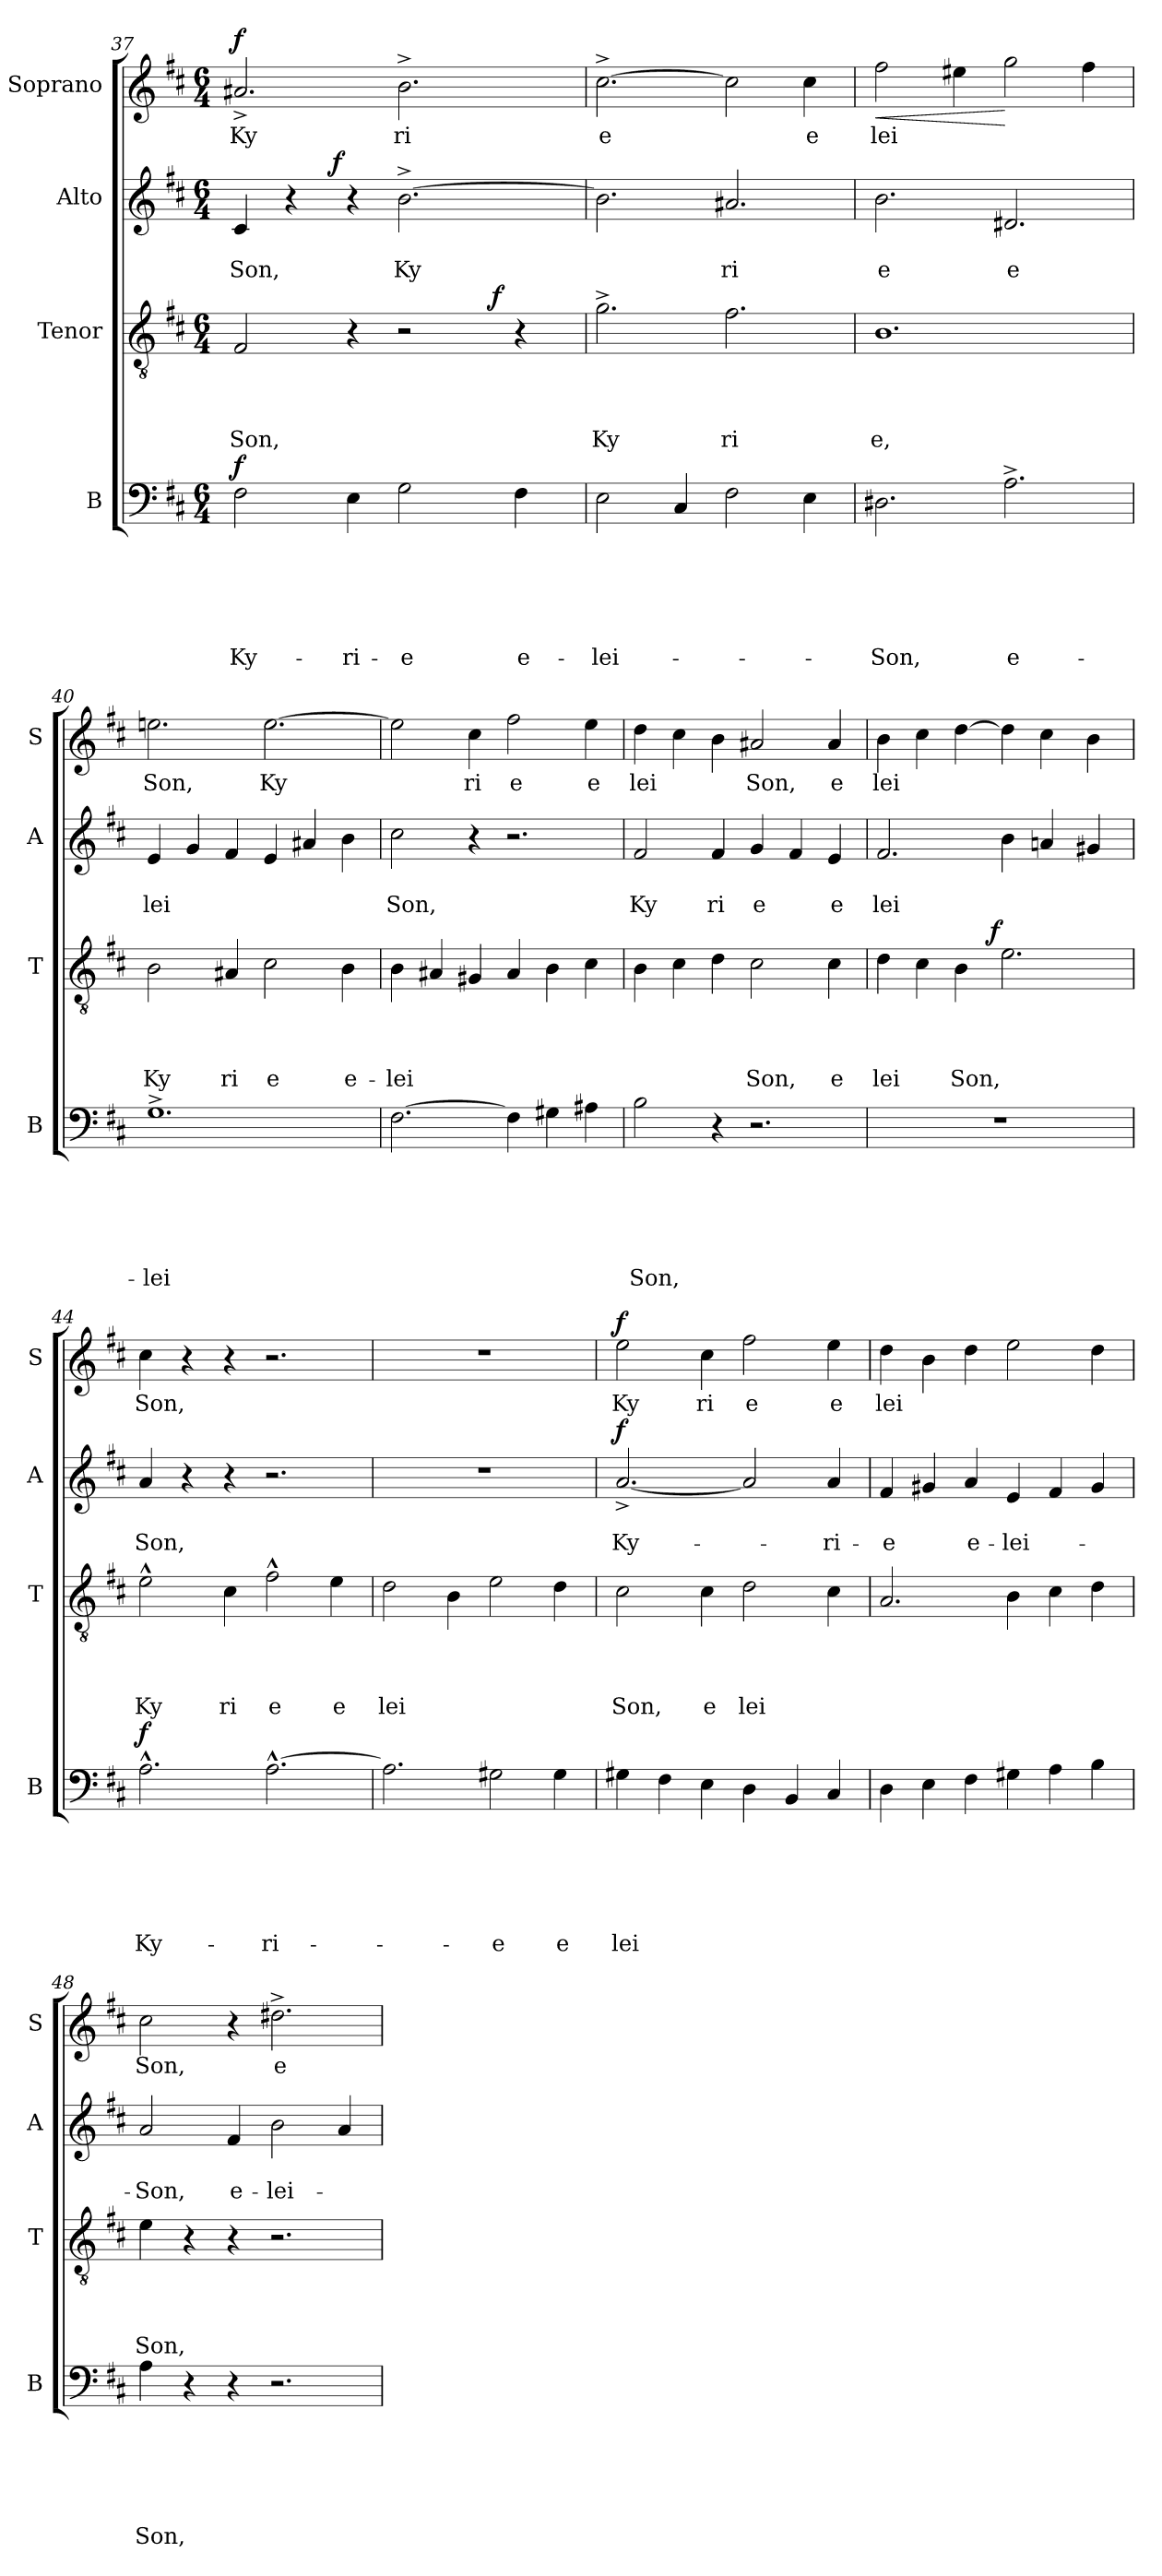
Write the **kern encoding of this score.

**kern	**text	**text	**text	**text	**text	**text	**dynam	**kern	**text	**text	**text	**text	**dynam	**kern	**text	**text	**dynam	**kern	**text	**dynam
*part4	*part4	*part4	*part4	*part4	*part4	*part4	*part4	*part3	*part3	*part3	*part3	*part3	*part3	*part2	*part2	*part2	*part2	*part1	*part1	*part1
*staff4	*staff4	*staff4	*staff4	*staff4	*staff4	*staff4	*staff4	*staff3	*staff3	*staff3	*staff3	*staff3	*staff3	*staff2	*staff2	*staff2	*staff2	*staff1	*staff1	*staff1
*I"B	*	*	*	*	*	*	*	*I"Tenor	*	*	*	*	*	*I"Alto	*	*	*	*I"Soprano	*	*
*I'B	*	*	*	*	*	*	*	*I'T	*	*	*	*	*	*I'A	*	*	*	*I'S	*	*
*clefF4	*	*	*	*	*	*	*	*clefGv2	*	*	*	*	*	*clefG2	*	*	*	*clefG2	*	*
*k[f#c#]	*	*	*	*	*	*	*	*k[f#c#]	*	*	*	*	*	*k[f#c#]	*	*	*	*k[f#c#]	*	*
*D:	*	*	*	*	*	*	*	*D:	*	*	*	*	*	*D:	*	*	*	*D:	*	*
*M6/4	*	*	*	*	*	*	*	*M6/4	*	*	*	*	*	*M6/4	*	*	*	*M6/4	*	*
=37	=37	=37	=37	=37	=37	=37	=37	=37	=37	=37	=37	=37	=37	=37	=37	=37	=37	=37	=37	=37
!	!	!	!	!	!	!LO:LY:b	!LO:DY:a	!	!	!	!	!LO:LY:b	!	!	!	!LO:LY:b	!	!	!LO:LY:b	!LO:DY:a
*	*	*	*	*	*	*	*	*^	*	*	*	*	*	*^	*	*	*	*	*	*
2F#\	.	.	.	.	.	Ky-	f	2F#/	1ryy	.	.	.	Son,	.	4c#/	4...ryy	.	Son,	.	2.a#X^</	Ky	f
.	.	.	.	.	.	.	.	.	.	.	.	.	.	.	4r	.	.	.	.	.	.	.
!	!	!	!	!	!	!	!	!	!	!	!	!	!	!	!	!	!	!	!LO:DY:a	!	!	!
.	.	.	.	.	.	.	.	.	.	.	.	.	.	.	.	1ryy	.	.	f	.	.	.
!	!	!	!	!	!	!LO:LY:b	!	!	!	!	!	!	!	!	!	!	!	!	!	!	!	!
4E\	.	.	.	.	.	-ri-	.	4r	.	.	.	.	.	.	4r	.	.	.	.	.	.	.
!	!	!	!	!	!	!LO:LY:b	!	!	!	!	!	!	!	!	!	!	!	!LO:LY:b	!	!	!LO:LY:b	!
2G\	.	.	.	.	.	-e	.	2r	.	.	.	.	.	.	[>2.b^>\	.	.	Ky	.	2.b^>\	ri	.
.	.	.	.	.	.	.	.	.	8.ryy	.	.	.	.	.	.	.	.	.	.	.	.	.
!	!	!	!	!	!	!	!	!	!	!	!	!	!	!LO:DY:a	!	!	!	!	!	!	!	!
.	.	.	.	.	.	.	.	.	4ryy	.	.	.	.	f	.	.	.	.	.	.	.	.
!	!	!	!	!	!	!LO:LY:b	!	!	!	!	!	!	!	!	!	!	!	!	!	!	!	!
4F#\	.	.	.	.	.	e-	.	4r	.	.	.	.	.	.	.	.	.	.	.	.	.	.
.	.	.	.	.	.	.	.	.	16ryy	.	.	.	.	.	.	.	.	.	.	.	.	.
.	.	.	.	.	.	.	.	.	.	.	.	.	.	.	.	32ryy	.	.	.	.	.	.
=38	=38	=38	=38	=38	=38	=38	=38	=38	=38	=38	=38	=38	=38	=38	=38	=38	=38	=38	=38	=38	=38	=38
!	!	!	!	!	!	!LO:LY:b	!	!	!	!	!	!	!LO:LY:b	!	!	!	!	!	!	!	!LO:LY:b:rj	!
*	*	*	*	*	*	*	*	*v	*v	*	*	*	*	*	*	*	*	*	*	*	*	*
*	*	*	*	*	*	*	*	*	*	*	*	*	*	*v	*v	*	*	*	*	*	*
2E\	.	.	.	.	.	-lei-	.	2.g^>\	.	.	.	Ky	.	2.b\]	.	.	.	[>2.cc#^>\	e	.
4C#/	.	.	.	.	.	.	.	.	.	.	.	.	.	.	.	.	.	.	.	.
!	!	!	!	!	!	!	!	!	!	!	!	!LO:LY:b	!	!	!	!LO:LY:b	!	!	!	!
2F#\	.	.	.	.	.	.	.	2.f#\	.	.	.	ri	.	2.a#X/	.	ri	.	2cc#\]	.	.
!	!	!	!	!	!	!	!	!	!	!	!	!	!	!	!	!	!	!	!LO:LY:b	!
4E\	.	.	.	.	.	.	.	.	.	.	.	.	.	.	.	.	.	4cc#\	e	.
!!LO:PB:g=z
=39	=39	=39	=39	=39	=39	=39	=39	=39	=39	=39	=39	=39	=39	=39	=39	=39	=39	=39	=39	=39
!	!	!	!	!	!	!LO:LY:b	!	!	!	!	!	!LO:LY:b	!	!	!	!LO:LY:b	!	!	!LO:LY:b	!LO:HP:b
2.D#X\	.	.	.	.	.	-Son,	.	1.B	.	.	.	e,	.	2.b\	.	e	.	2ff#\	lei	<
.	.	.	.	.	.	.	.	.	.	.	.	.	.	.	.	.	.	4ee#X\	.	.
!	!	!	!	!	!	!LO:LY:b	!	!	!	!	!	!	!	!	!	!LO:LY:b	!	!	!	!
2.A^>\	.	.	.	.	.	e-	.	.	.	.	.	.	.	2.d#X/	.	e	.	2gg\	.	[
.	.	.	.	.	.	.	.	.	.	.	.	.	.	.	.	.	.	4ff#\	.	.
=40	=40	=40	=40	=40	=40	=40	=40	=40	=40	=40	=40	=40	=40	=40	=40	=40	=40	=40	=40	=40
!	!	!	!	!	!	!LO:LY:b	!	!	!	!	!	!LO:LY:b	!	!	!	!LO:LY:b	!	!	!LO:LY:b	!
1.G^>	.	.	.	.	.	-lei	.	2B\	.	.	.	Ky	.	4e/	.	lei	.	2.een\	Son,	.
.	.	.	.	.	.	.	.	.	.	.	.	.	.	4g/	.	.	.	.	.	.
!	!	!	!	!	!	!	!	!	!	!	!	!LO:LY:b	!	!	!	!	!	!	!	!
.	.	.	.	.	.	.	.	4A#X/	.	.	.	ri	.	4f#/	.	.	.	.	.	.
!	!	!	!	!	!	!	!	!	!	!	!	!LO:LY:b	!	!	!	!	!	!	!LO:LY:b	!
.	.	.	.	.	.	.	.	2c#\	.	.	.	e	.	4e/	.	.	.	[>2.ee\	Ky	.
.	.	.	.	.	.	.	.	.	.	.	.	.	.	4a#X/	.	.	.	.	.	.
!	!	!	!	!	!	!	!	!	!	!	!	!LO:LY:b	!	!	!	!	!	!	!	!
.	.	.	.	.	.	.	.	4B\	.	.	.	e-	.	4b\	.	.	.	.	.	.
=41	=41	=41	=41	=41	=41	=41	=41	=41	=41	=41	=41	=41	=41	=41	=41	=41	=41	=41	=41	=41
!	!	!	!	!	!	!	!	!	!	!	!	!LO:LY:b	!	!	!	!LO:LY:b	!	!	!	!
[>2.F#\	.	.	.	.	.	.	.	4B\	.	.	.	-lei	.	2cc#\	.	Son,	.	2ee\]	.	.
.	.	.	.	.	.	.	.	4A#X/	.	.	.	.	.	.	.	.	.	.	.	.
!	!	!	!	!	!	!	!	!	!	!	!	!	!	!	!	!	!	!	!LO:LY:b	!
.	.	.	.	.	.	.	.	4G#X/	.	.	.	.	.	4r	.	.	.	4cc#\	ri	.
!	!	!	!	!	!	!	!	!	!	!	!	!	!	!	!	!	!	!	!LO:LY:b	!
4F#\]	.	.	.	.	.	.	.	4A#/	.	.	.	.	.	2.r	.	.	.	2ff#\	e	.
4G#X\	.	.	.	.	.	.	.	4B\	.	.	.	.	.	.	.	.	.	.	.	.
!	!	!	!	!	!	!	!	!	!	!	!	!	!	!	!	!	!	!	!LO:LY:b	!
4A#X\	.	.	.	.	.	.	.	4c#\	.	.	.	.	.	.	.	.	.	4ee\	e	.
=42	=42	=42	=42	=42	=42	=42	=42	=42	=42	=42	=42	=42	=42	=42	=42	=42	=42	=42	=42	=42
!	!	!	!	!	!	!LO:LY:b	!	!	!	!	!	!	!	!	!	!LO:LY:b	!	!	!LO:LY:b	!
2B\	.	.	.	.	.	Son,	.	4B\	.	.	.	.	.	2f#/	.	Ky	.	4dd\	lei	.
.	.	.	.	.	.	.	.	4c#\	.	.	.	.	.	.	.	.	.	4cc#\	.	.
!	!	!	!	!	!	!	!	!	!	!	!	!	!	!	!	!LO:LY:b	!	!	!	!
4r	.	.	.	.	.	.	.	4d\	.	.	.	.	.	4f#/	.	ri	.	4b\	.	.
!	!	!	!	!	!	!	!	!	!	!	!	!LO:LY:b	!	!	!	!LO:LY:b:rj	!	!	!LO:LY:b	!
2.r	.	.	.	.	.	.	.	2c#\	.	.	.	Son,	.	4g/	.	e	.	2a#X/	Son,	.
.	.	.	.	.	.	.	.	.	.	.	.	.	.	4f#/	.	.	.	.	.	.
!	!	!	!	!	!	!	!	!	!	!	!	!LO:LY:b	!	!	!	!LO:LY:b	!	!	!LO:LY:b	!
.	.	.	.	.	.	.	.	4c#\	.	.	.	e	.	4e/	.	e	.	4a#/	e	.
=43	=43	=43	=43	=43	=43	=43	=43	=43	=43	=43	=43	=43	=43	=43	=43	=43	=43	=43	=43	=43
!LO:N:vis=1	!	!	!	!	!	!	!	!	!	!	!	!LO:LY:b	!	!	!	!LO:LY:b	!	!	!LO:LY:b	!
*	*	*	*	*	*	*	*	*^	*	*	*	*	*	*	*	*	*	*	*	*
1.r	.	.	.	.	.	.	.	4d\	2ryy	.	.	.	lei	.	2.f#/	.	lei	.	4b\	lei	.
.	.	.	.	.	.	.	.	4c#\	.	.	.	.	.	.	.	.	.	.	4cc#\	.	.
!	!	!	!	!	!	!	!	!	!	!	!	!	!LO:LY:b	!	!	!	!	!	!	!	!
.	.	.	.	.	.	.	.	4B\	8..ryy	.	.	.	Son,	.	.	.	.	.	[>4dd\	.	.
!	!	!	!	!	!	!	!	!	!	!	!	!	!	!LO:DY:a	!	!	!	!	!	!	!
.	.	.	.	.	.	.	.	.	2ryy	.	.	.	.	f	.	.	.	.	.	.	.
.	.	.	.	.	.	.	.	2.e\	.	.	.	.	.	.	4b\	.	.	.	4dd\]	.	.
.	.	.	.	.	.	.	.	.	.	.	.	.	.	.	4an/	.	.	.	4cc#\	.	.
.	.	.	.	.	.	.	.	.	4ryy	.	.	.	.	.	.	.	.	.	.	.	.
.	.	.	.	.	.	.	.	.	.	.	.	.	.	.	4g#X/	.	.	.	4b\	.	.
.	.	.	.	.	.	.	.	.	32ryy	.	.	.	.	.	.	.	.	.	.	.	.
=44	=44	=44	=44	=44	=44	=44	=44	=44	=44	=44	=44	=44	=44	=44	=44	=44	=44	=44	=44	=44	=44
!	!	!	!	!	!	!LO:LY:b	!LO:DY:a	!	!	!	!	!	!LO:LY:b	!	!	!	!LO:LY:b	!	!	!LO:LY:b	!
*	*	*	*	*	*	*	*	*v	*v	*	*	*	*	*	*	*	*	*	*	*	*
2.A^^>\	.	.	.	.	.	Ky-	f	2e^^>\	.	.	.	Ky	.	4a/	.	Son,	.	4cc#\	Son,	.
.	.	.	.	.	.	.	.	.	.	.	.	.	.	4r	.	.	.	4r	.	.
!	!	!	!	!	!	!	!	!	!	!	!	!LO:LY:b	!	!	!	!	!	!	!	!
.	.	.	.	.	.	.	.	4c#\	.	.	.	ri	.	4r	.	.	.	4r	.	.
!	!	!	!	!	!	!LO:LY:b	!	!	!	!	!	!LO:LY:b	!	!	!	!	!	!	!	!
[<2.A^^>\	.	.	.	.	.	-ri-	.	2f#^^>\	.	.	.	e	.	2.r	.	.	.	2.r	.	.
!	!	!	!	!	!	!	!	!	!	!	!	!LO:LY:b	!	!	!	!	!	!	!	!
.	.	.	.	.	.	.	.	4e\	.	.	.	e	.	.	.	.	.	.	.	.
!!LO:LB:g=z
=45	=45	=45	=45	=45	=45	=45	=45	=45	=45	=45	=45	=45	=45	=45	=45	=45	=45	=45	=45	=45
!	!	!	!	!	!	!	!	!	!	!	!	!LO:LY:b	!	!LO:N:vis=1	!	!	!	!LO:N:vis=1	!	!
2.A\]	.	.	.	.	.	.	.	2d\	.	.	.	lei	.	1.r	.	.	.	1.r	.	.
.	.	.	.	.	.	.	.	4B\	.	.	.	.	.	.	.	.	.	.	.	.
!	!	!	!	!	!	!LO:LY:b	!	!	!	!	!	!	!	!	!	!	!	!	!	!
2G#X\	.	.	.	.	.	-e	.	2e\	.	.	.	.	.	.	.	.	.	.	.	.
!	!	!	!	!	!	!LO:LY:b	!	!	!	!	!	!	!	!	!	!	!	!	!	!
4G#\	.	.	.	.	.	e	.	4d\	.	.	.	.	.	.	.	.	.	.	.	.
=46	=46	=46	=46	=46	=46	=46	=46	=46	=46	=46	=46	=46	=46	=46	=46	=46	=46	=46	=46	=46
!	!	!	!	!	!	!LO:LY:b	!	!	!	!	!	!LO:LY:b	!	!	!	!LO:LY:b	!LO:DY:a	!	!LO:LY:b	!LO:DY:a
4G#X\	.	.	.	.	.	lei	.	2c#\	.	.	.	Son,	.	[<2.a^</	.	Ky-	f	2ee\	Ky	f
4F#\	.	.	.	.	.	.	.	.	.	.	.	.	.	.	.	.	.	.	.	.
!	!	!	!	!	!	!	!	!	!	!	!	!LO:LY:b	!	!	!	!	!	!	!LO:LY:b	!
4E\	.	.	.	.	.	.	.	4c#\	.	.	.	e	.	.	.	.	.	4cc#\	ri	.
!	!	!	!	!	!	!	!	!	!	!	!	!LO:LY:b	!	!	!	!	!	!	!LO:LY:b	!
4D\	.	.	.	.	.	.	.	2d\	.	.	.	lei	.	2a/]	.	.	.	2ff#\	e	.
4BB/	.	.	.	.	.	.	.	.	.	.	.	.	.	.	.	.	.	.	.	.
!	!	!	!	!	!	!	!	!	!	!	!	!	!	!	!	!LO:LY:b	!	!	!LO:LY:b	!
4C#/	.	.	.	.	.	.	.	4c#\	.	.	.	.	.	4a/	.	-ri-	.	4ee\	e	.
=47	=47	=47	=47	=47	=47	=47	=47	=47	=47	=47	=47	=47	=47	=47	=47	=47	=47	=47	=47	=47
!	!	!	!	!	!	!	!	!	!	!	!	!	!	!	!	!LO:LY:b	!	!	!LO:LY:b	!
4D\	.	.	.	.	.	.	.	2.A/	.	.	.	.	.	4f#/	.	-e	.	4dd\	lei	.
4E\	.	.	.	.	.	.	.	.	.	.	.	.	.	4g#X/	.	.	.	4b\	.	.
!	!	!	!	!	!	!	!	!	!	!	!	!	!	!	!	!LO:LY:b	!	!	!	!
4F#\	.	.	.	.	.	.	.	.	.	.	.	.	.	4a/	.	e-	.	4dd\	.	.
!	!	!	!	!	!	!	!	!	!	!	!	!	!	!	!	!LO:LY:b	!	!	!	!
4G#X\	.	.	.	.	.	.	.	4B\	.	.	.	.	.	4e/	.	-lei-	.	2ee\	.	.
4A\	.	.	.	.	.	.	.	4c#\	.	.	.	.	.	4f#/	.	.	.	.	.	.
4B\	.	.	.	.	.	.	.	4d\	.	.	.	.	.	4g#/	.	.	.	4dd\	.	.
=48	=48	=48	=48	=48	=48	=48	=48	=48	=48	=48	=48	=48	=48	=48	=48	=48	=48	=48	=48	=48
!	!	!	!	!	!	!LO:LY:b	!	!	!	!	!	!LO:LY:b	!	!	!	!LO:LY:b	!	!	!LO:LY:b	!
4A\	.	.	.	.	.	Son,	.	4e\	.	.	.	Son,	.	2a/	.	-Son,	.	2cc#\	Son,	.
4r	.	.	.	.	.	.	.	4r	.	.	.	.	.	.	.	.	.	.	.	.
!	!	!	!	!	!	!	!	!	!	!	!	!	!	!	!	!LO:LY:b	!	!	!	!
4r	.	.	.	.	.	.	.	4r	.	.	.	.	.	4f#/	.	e-	.	4r	.	.
!	!	!	!	!	!	!	!	!	!	!	!	!	!	!	!	!LO:LY:b	!	!	!LO:LY:b	!
2.r	.	.	.	.	.	.	.	2.r	.	.	.	.	.	2b\	.	-lei-	.	2.dd#X^>\	e	.
.	.	.	.	.	.	.	.	.	.	.	.	.	.	4a/	.	.	.	.	.	.
=	=	=	=	=	=	=	=	=	=	=	=	=	=	=	=	=	=	=	=	=
*-	*-	*-	*-	*-	*-	*-	*-	*-	*-	*-	*-	*-	*-	*-	*-	*-	*-	*-	*-	*-
